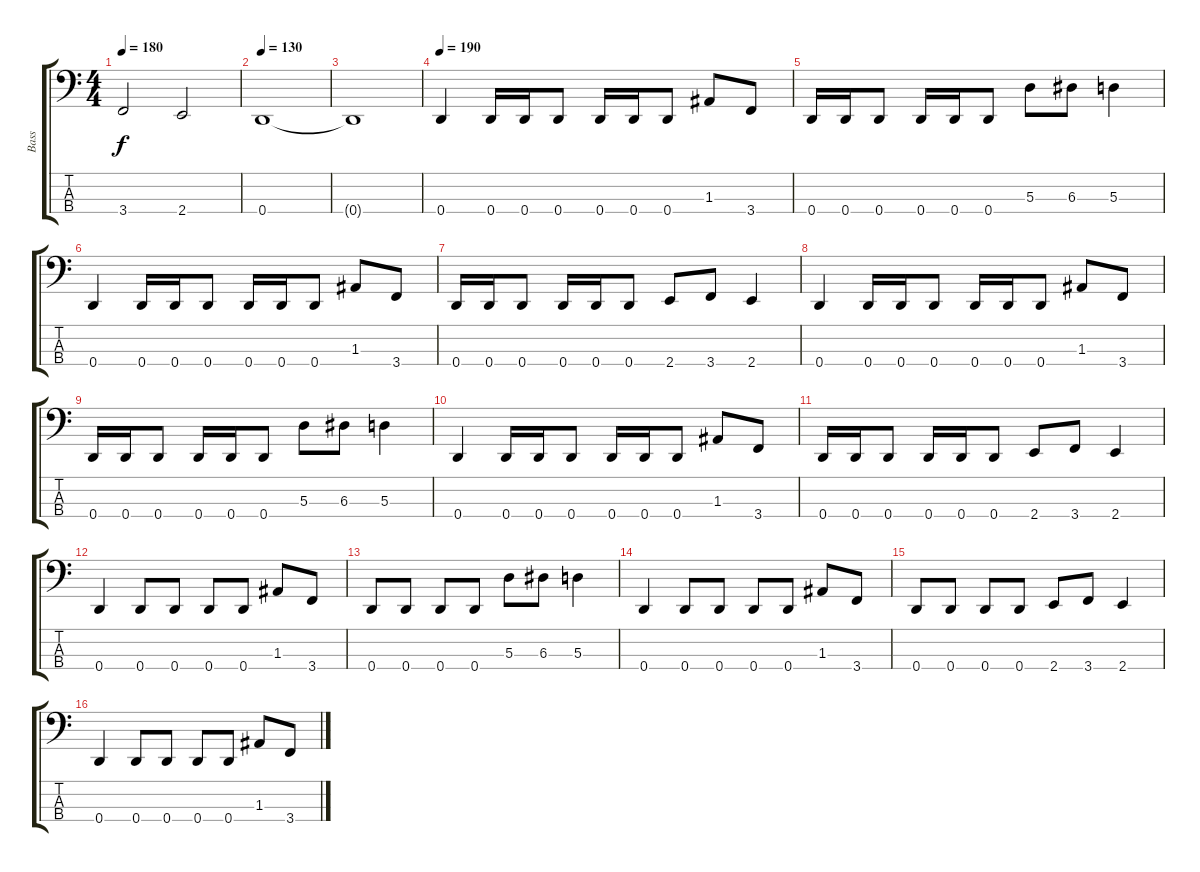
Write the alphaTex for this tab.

\track ("Bass" "Bass") {instrument electricbasspick}
\staff {score tabs}
\tuning (G2 D2 A1 D1) {hide}
\ts (4 4)
\tempo 180
\clef f4
\ks c
3.4.2{dy f} 2.4.2 |
\tempo 130
0.4.1 |
0.4{t}.1 |
\tempo 190
0.4.4 0.4.16 0.4.16 0.4.8 0.4.16 0.4.16 0.4.8 1.3.8 3.4.8 |
0.4.16 0.4.16 0.4.8 0.4.16 0.4.16 0.4.8 5.3.8 6.3.8 5.3.4 |
0.4.4 0.4.16 0.4.16 0.4.8 0.4.16 0.4.16 0.4.8 1.3.8 3.4.8 |
0.4.16 0.4.16 0.4.8 0.4.16 0.4.16 0.4.8 2.4.8 3.4.8 2.4.4 |
0.4.4 0.4.16 0.4.16 0.4.8 0.4.16 0.4.16 0.4.8 1.3.8 3.4.8 |
0.4.16 0.4.16 0.4.8 0.4.16 0.4.16 0.4.8 5.3.8 6.3.8 5.3.4 |
0.4.4 0.4.16 0.4.16 0.4.8 0.4.16 0.4.16 0.4.8 1.3.8 3.4.8 |
0.4.16 0.4.16 0.4.8 0.4.16 0.4.16 0.4.8 2.4.8 3.4.8 2.4.4 |
0.4.4 0.4.8 0.4.8 0.4.8 0.4.8 1.3.8 3.4.8 |
0.4.8 0.4.8 0.4.8 0.4.8 5.3.8 6.3.8 5.3.4 |
0.4.4 0.4.8 0.4.8 0.4.8 0.4.8 1.3.8 3.4.8 |
0.4.8 0.4.8 0.4.8 0.4.8 2.4.8 3.4.8 2.4.4 |
0.4.4 0.4.8 0.4.8 0.4.8 0.4.8 1.3.8 3.4.8
